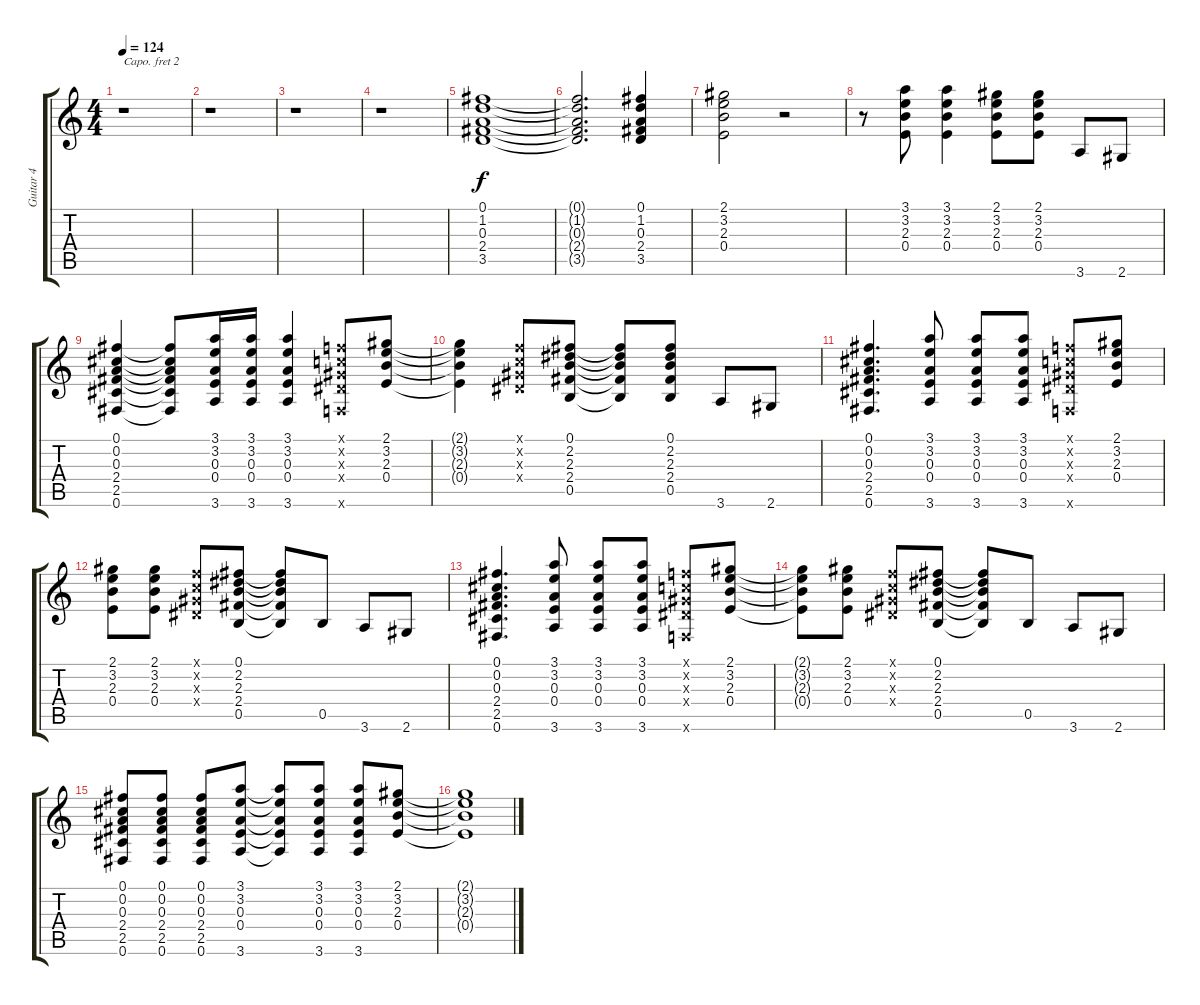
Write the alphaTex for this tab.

\track ("Guitar 4" "Guitar 4") {instrument overdrivenguitar}
\staff {score tabs}
\capo 2
\tuning (E4 B3 G3 D3 A2 E2) {hide}
\ts (4 4)
\tempo 124
\clef g2
\ks c
r.1{dy f} |
r.1 |
r.1 |
r.1 |
(0.1 1.2 0.3 2.4 3.5).1 |
(0.1{t} 1.2{t} 0.3{t} 2.4{t} 3.5{t}).2{d} (0.1 1.2 0.3 2.4 3.5).4 |
(2.1 3.2 2.3 0.4).2 r.2 |
r.8 (3.1 3.2 2.3 0.4).8 (3.1 3.2 2.3 0.4).4 (2.1 3.2 2.3 0.4).8 (2.1 3.2 2.3 0.4).8 3.6.8 2.6.8 |
(0.1 0.2 0.3 2.4 2.5 0.6).4 (0.1{t} 0.2{t} 0.3{t} 2.4{t} 2.5{t} 0.6{t}).8 (3.1 3.2 0.3 0.4 3.6).16 (3.1 3.2 0.3 0.4 3.6).16 (3.1 3.2 0.3 0.4 3.6).4 (-1.1{x} -1.2{x} -1.3{x} -1.4{x} -1.6{x}).8 (2.1 3.2 2.3 0.4).8 |
(2.1{t} 3.2{t} 2.3{t} 0.4{t}).4 (-1.1{x} -1.2{x} -1.3{x} -1.4{x}).8 (0.1 2.2 2.3 2.4 0.5).8 (0.1{t} 2.2{t} 2.3{t} 2.4{t} 0.5{t}).8 (0.1 2.2 2.3 2.4 0.5).8 3.6.8 2.6.8 |
(0.1 0.2 0.3 2.4 2.5 0.6).4{d} (3.1 3.2 0.3 0.4 3.6).8 (3.1 3.2 0.3 0.4 3.6).8 (3.1 3.2 0.3 0.4 3.6).8 (-1.1{x} -1.2{x} -1.3{x} -1.4{x} -1.6{x}).8 (2.1 3.2 2.3 0.4).8 |
(2.1 3.2 2.3 0.4).8 (2.1 3.2 2.3 0.4).8 (-1.1{x} -1.2{x} -1.3{x} -1.4{x}).8 (0.1 2.2 2.3 2.4 0.5).8 (0.1{t} 2.2{t} 2.3{t} 2.4{t} 0.5{t}).8 0.5.8 3.6.8 2.6.8 |
(0.1 0.2 0.3 2.4 2.5 0.6).4{d} (3.1 3.2 0.3 0.4 3.6).8 (3.1 3.2 0.3 0.4 3.6).8 (3.1 3.2 0.3 0.4 3.6).8 (-1.1{x} -1.2{x} -1.3{x} -1.4{x} -1.6{x}).8 (2.1 3.2 2.3 0.4).8 |
(2.1{t} 3.2{t} 2.3{t} 0.4{t}).8 (2.1 3.2 2.3 0.4).8 (-1.1{x} -1.2{x} -1.3{x} -1.4{x}).8 (0.1 2.2 2.3 2.4 0.5).8 (0.1{t} 2.2{t} 2.3{t} 2.4{t} 0.5{t}).8 0.5.8 3.6.8 2.6.8 |
(0.1 0.2 0.3 2.4 2.5 0.6).8 (0.1 0.2 0.3 2.4 2.5 0.6).8 (0.1 0.2 0.3 2.4 2.5 0.6).8 (3.1 3.2 0.3 0.4 3.6).8 (3.1{t} 3.2{t} 0.3{t} 0.4{t} 3.6{t}).8 (3.1 3.2 0.3 0.4 3.6).8 (3.1 3.2 0.3 0.4 3.6).8 (2.1 3.2 2.3 0.4).8 |
(2.1{t} 3.2{t} 2.3{t} 0.4{t}).1
